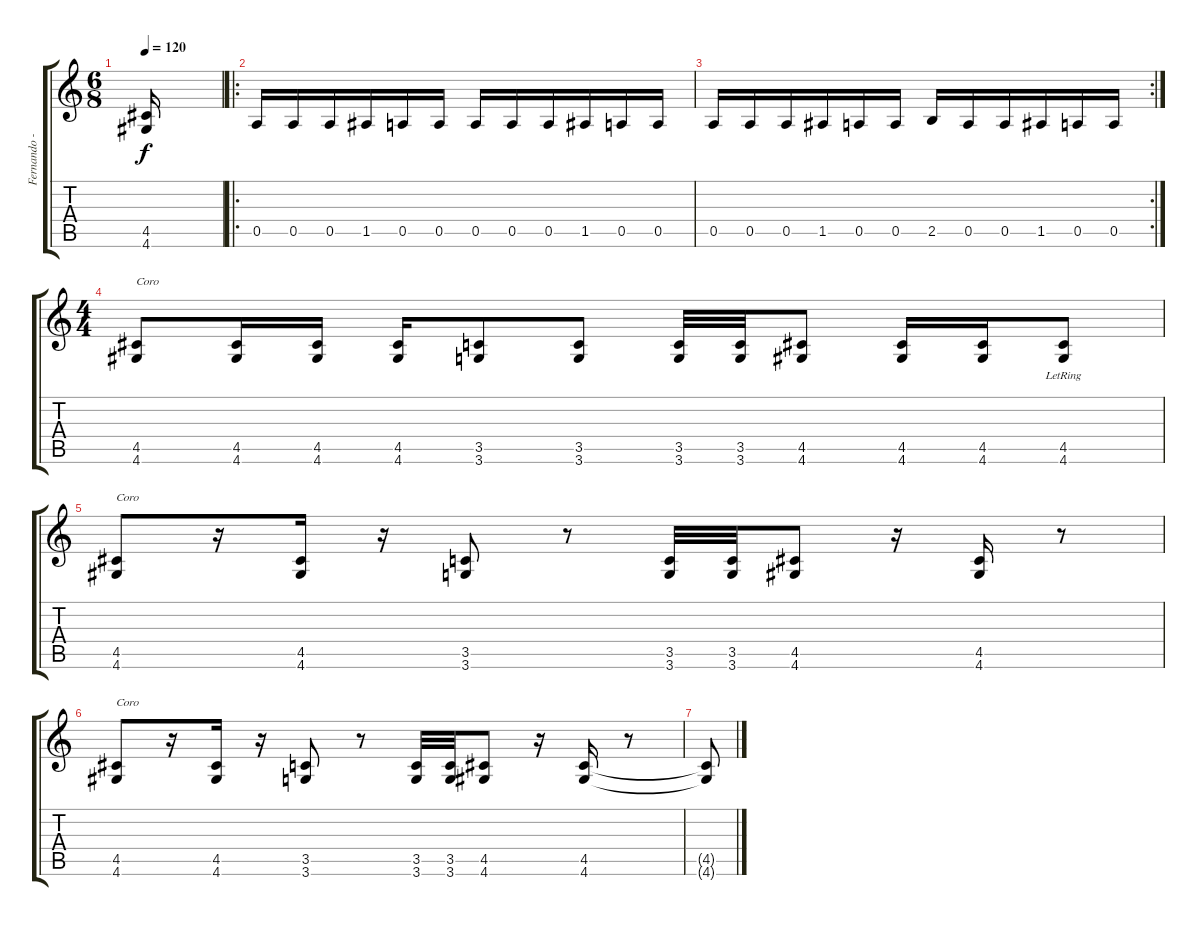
\track ("Fernando - Guitar" "Fernando -") {instrument overdrivenguitar}
\staff {score tabs}
\tuning (E4 B3 G3 D3 A2 E2) {hide}
\ts (6 8)
\tempo 120
\clef g2
\ks c
(4.5 4.6).16{dy f} |
\ro
0.5.16 0.5.16 0.5.16 1.5.16 0.5.16 0.5.16 0.5.16 0.5.16 0.5.16 1.5.16 0.5.16 0.5.16 |
\rc 2
0.5.16 0.5.16 0.5.16 1.5.16 0.5.16 0.5.16 2.5.16 0.5.16 0.5.16 1.5.16 0.5.16 0.5.16 |
\ts (4 4)
(4.5 4.6).8{txt "Coro"} (4.5 4.6).16 (4.5 4.6).16 (4.5 4.6).16 (3.5 3.6).8 (3.5 3.6).8 (3.5 3.6).32 (3.5 3.6).32 (4.5 4.6).8 (4.5 4.6).16 (4.5 4.6).16 (4.5 4.6{lr}).8 |
(4.5 4.6).8{txt "Coro"} r.16 (4.5 4.6).16 r.16 (3.5 3.6).8 r.8 (3.5 3.6).32 (3.5 3.6).32 (4.5 4.6).8 r.16 (4.5 4.6).16 r.8 |
(4.5 4.6).8{txt "Coro"} r.16 (4.5 4.6).16 r.16 (3.5 3.6).8 r.8 (3.5 3.6).32 (3.5 3.6).32 (4.5 4.6).8 r.16 (4.5 4.6).16 r.8 |
(4.5{t} 4.6{t}).8
